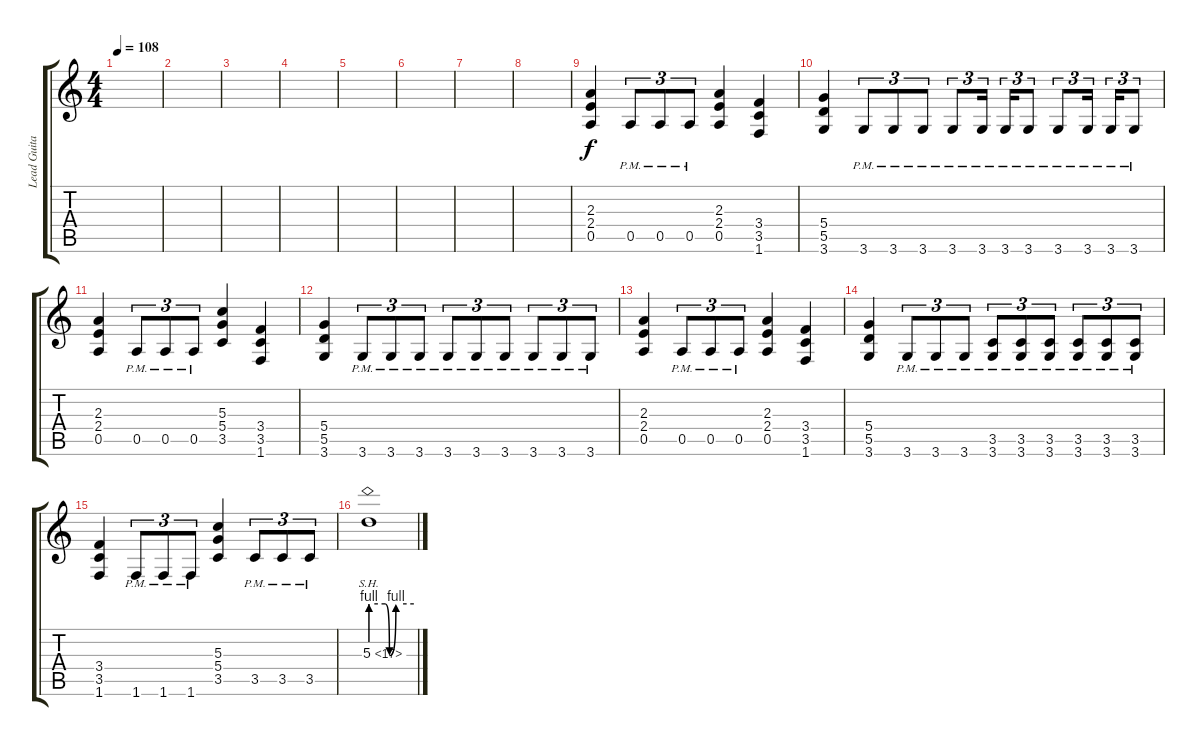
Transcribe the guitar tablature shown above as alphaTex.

\track ("Lead Guitar" "Lead Guita") {instrument distortionguitar}
\staff {score tabs}
\tuning (E4 B3 G3 D3 A2 E2) {hide}
\ts (4 4)
\tempo 108
\clef g2
\ks c
|
|
|
|
|
|
|
|
(2.3 2.4 0.5).4 0.5{pm}.8{tu (3 2)} 0.5{pm}.8{tu (3 2)} 0.5{pm}.8{tu (3 2)} (2.3 2.4 0.5).4 (3.4 3.5 1.6).4 |
(5.4 5.5 3.6).4 3.6{pm}.8{tu (3 2)} 3.6{pm}.8{tu (3 2)} 3.6{pm}.8{tu (3 2)} 3.6{pm}.8{tu (3 2)} 3.6{pm}.16{tu (3 2) beam splitsecondary} 3.6{pm}.16{tu (3 2)} 3.6{pm}.8{tu (3 2)} 3.6{pm}.8{tu (3 2)} 3.6{pm}.16{tu (3 2) beam splitsecondary} 3.6{pm}.16{tu (3 2)} 3.6{pm}.8{tu (3 2)} |
(2.3 2.4 0.5).4 0.5{pm}.8{tu (3 2)} 0.5{pm}.8{tu (3 2)} 0.5{pm}.8{tu (3 2)} (5.3 5.4 3.5).4 (3.4 3.5 1.6).4 |
(5.4 5.5 3.6).4 3.6{pm}.8{tu (3 2)} 3.6{pm}.8{tu (3 2)} 3.6{pm}.8{tu (3 2)} 3.6{pm}.8{tu (3 2)} 3.6{pm}.8{tu (3 2)} 3.6{pm}.8{tu (3 2)} 3.6{pm}.8{tu (3 2)} 3.6{pm}.8{tu (3 2)} 3.6{pm}.8{tu (3 2)} |
(2.3 2.4 0.5).4 0.5{pm}.8{tu (3 2)} 0.5{pm}.8{tu (3 2)} 0.5{pm}.8{tu (3 2)} (2.3 2.4 0.5).4 (3.4 3.5 1.6).4 |
(5.4 5.5 3.6).4 3.6{pm}.8{tu (3 2)} 3.6{pm}.8{tu (3 2)} 3.6{pm}.8{tu (3 2)} (3.5{pm} 3.6{pm}).8{tu (3 2)} (3.5{pm} 3.6{pm}).8{tu (3 2)} (3.5{pm} 3.6{pm}).8{tu (3 2)} (3.5{pm} 3.6{pm}).8{tu (3 2)} (3.5{pm} 3.6{pm}).8{tu (3 2)} (3.5{pm} 3.6{pm}).8{tu (3 2)} |
(3.4 3.5 1.6).4 1.6{pm}.8{tu (3 2)} 1.6{pm}.8{tu (3 2)} 1.6{pm}.8{tu (3 2)} (5.3 5.4 3.5).4 3.5{pm}.8{tu (3 2)} 3.5{pm}.8{tu (3 2)} 3.5{pm}.8{tu (3 2)} |
5.3{be (custom 0 4 20 4 26 0 35 4 60 4) sh 12}.1
